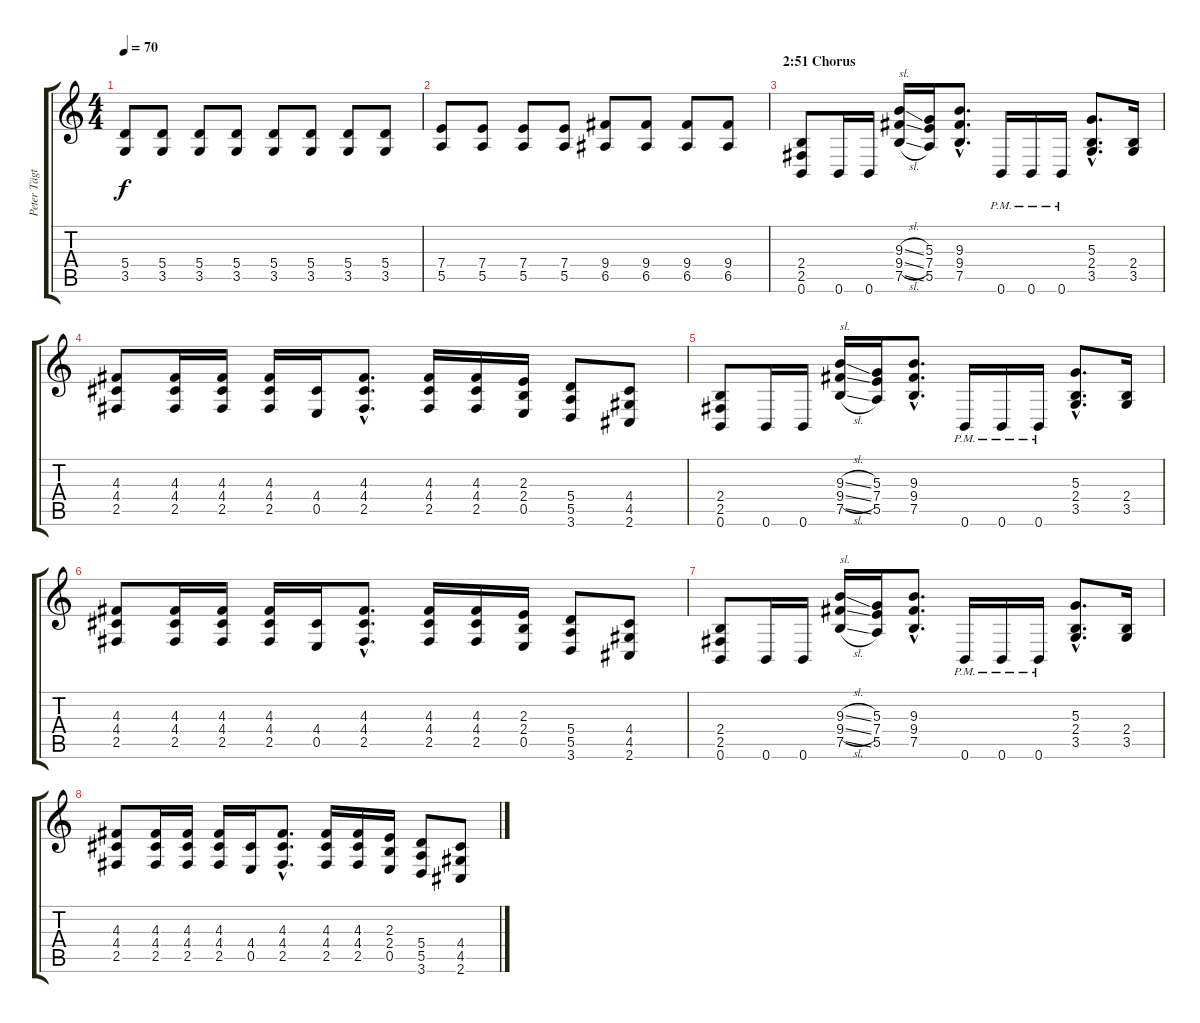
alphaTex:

\track ("Peter Tägtgren (Rhythm Guitar)" "Peter Tägt") {instrument distortionguitar}
\staff {score tabs}
\tuning (B3 Gb3 D3 A2 E2 B1) {hide}
\ts (4 4)
\tempo 70
\clef g2
\ks c
(5.4 3.5).8{dy f} (5.4 3.5).8 (5.4 3.5).8 (5.4 3.5).8 (5.4 3.5).8 (5.4 3.5).8 (5.4 3.5).8 (5.4 3.5).8 |
(7.4 5.5).8 (7.4 5.5).8 (7.4 5.5).8 (7.4 5.5).8 (9.4 6.5).8 (9.4 6.5).8 (9.4 6.5).8 (9.4 6.5).8 |
\section ("" "2:51 Chorus")
(2.4 2.5 0.6).8 0.6.16 0.6.16 (9.3{sl} 9.4{sl} 7.5{sl}).16{txt "sl."} (5.3 7.4 5.5).16 (9.3{hac} 9.4{hac} 7.5{hac}).8{d} 0.6{pm}.16 0.6{pm}.16 0.6{pm}.16 (5.3{hac} 2.4{hac} 3.5{hac}).8{d} (2.4 3.5).16 |
(4.3 4.4 2.5).8 (4.3 4.4 2.5).16 (4.3 4.4 2.5).16 (4.3 4.4 2.5).16 (4.4 0.5).16 (4.3{hac} 4.4{hac} 2.5{hac}).8{d} (4.3 4.4 2.5).16 (4.3 4.4 2.5).16 (2.3 2.4 0.5).16 (5.4 5.5 3.6).8 (4.4 4.5 2.6).8 |
(2.4 2.5 0.6).8 0.6.16 0.6.16 (9.3{sl} 9.4{sl} 7.5{sl}).16{txt "sl."} (5.3 7.4 5.5).16 (9.3{hac} 9.4{hac} 7.5{hac}).8{d} 0.6{pm}.16 0.6{pm}.16 0.6{pm}.16 (5.3{hac} 2.4{hac} 3.5{hac}).8{d} (2.4 3.5).16 |
(4.3 4.4 2.5).8 (4.3 4.4 2.5).16 (4.3 4.4 2.5).16 (4.3 4.4 2.5).16 (4.4 0.5).16 (4.3{hac} 4.4{hac} 2.5{hac}).8{d} (4.3 4.4 2.5).16 (4.3 4.4 2.5).16 (2.3 2.4 0.5).16 (5.4 5.5 3.6).8 (4.4 4.5 2.6).8 |
(2.4 2.5 0.6).8 0.6.16 0.6.16 (9.3{sl} 9.4{sl} 7.5{sl}).16{txt "sl."} (5.3 7.4 5.5).16 (9.3{hac} 9.4{hac} 7.5{hac}).8{d} 0.6{pm}.16 0.6{pm}.16 0.6{pm}.16 (5.3{hac} 2.4{hac} 3.5{hac}).8{d} (2.4 3.5).16 |
(4.3 4.4 2.5).8 (4.3 4.4 2.5).16 (4.3 4.4 2.5).16 (4.3 4.4 2.5).16 (4.4 0.5).16 (4.3{hac} 4.4{hac} 2.5{hac}).8{d} (4.3 4.4 2.5).16 (4.3 4.4 2.5).16 (2.3 2.4 0.5).16 (5.4 5.5 3.6).8 (4.4 4.5 2.6).8
